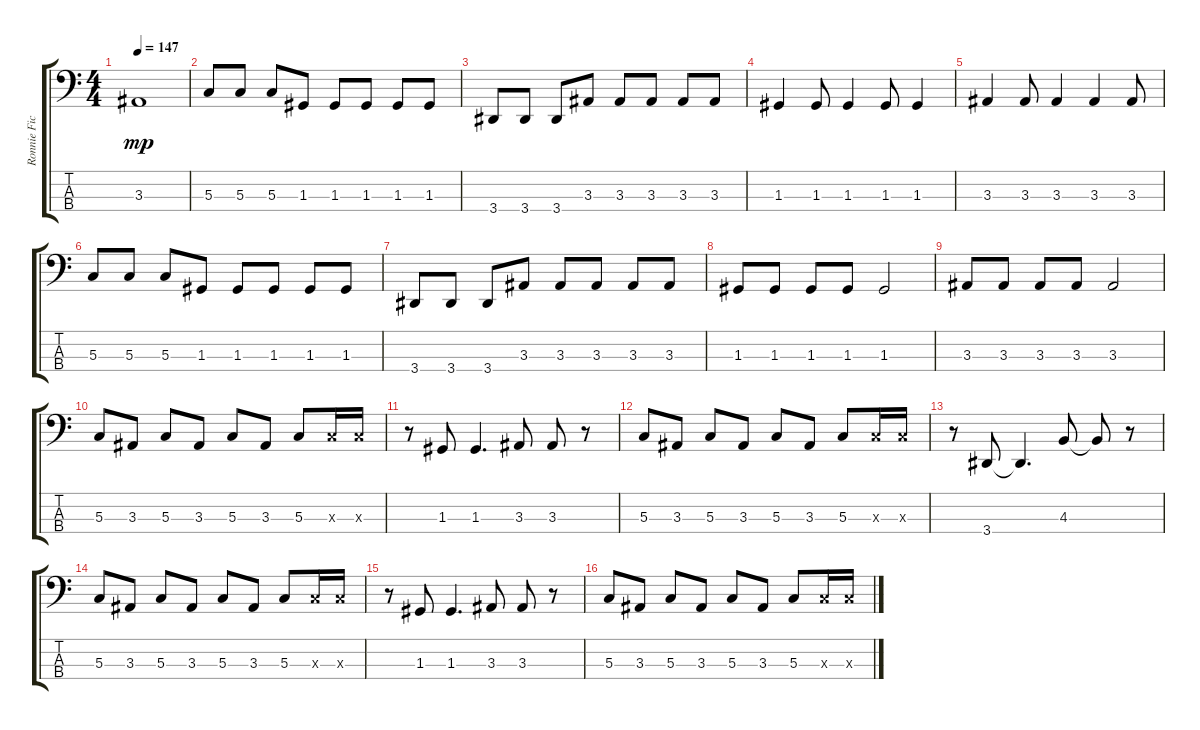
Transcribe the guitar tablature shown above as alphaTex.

\track ("Ronnie Ficarro - Bass" "Ronnie Fic") {instrument electricbasspick}
\staff {score tabs}
\tuning (F2 C2 G1 C1) {hide}
\ts (4 4)
\tempo 147
\clef f4
\ks c
3.3.1{dy mp} |
5.3.8 5.3.8 5.3.8 1.3.8 1.3.8 1.3.8 1.3.8 1.3.8 |
3.4.8 3.4.8 3.4.8 3.3.8 3.3.8 3.3.8 3.3.8 3.3.8 |
1.3.4 1.3.8 1.3.4 1.3.8 1.3.4 |
3.3.4 3.3.8 3.3.4 3.3.4 3.3.8 |
5.3.8 5.3.8 5.3.8 1.3.8 1.3.8 1.3.8 1.3.8 1.3.8 |
3.4.8 3.4.8 3.4.8 3.3.8 3.3.8 3.3.8 3.3.8 3.3.8 |
1.3.8 1.3.8 1.3.8 1.3.8 1.3.2 |
3.3.8 3.3.8 3.3.8 3.3.8 3.3.2 |
5.3.8 3.3.8 5.3.8 3.3.8 5.3.8 3.3.8 5.3.8 5.3{x}.16 5.3{x}.16 |
r.8 1.3.8 1.3.4{d} 3.3.8 3.3.8 r.8 |
5.3.8 3.3.8 5.3.8 3.3.8 5.3.8 3.3.8 5.3.8 5.3{x}.16 5.3{x}.16 |
r.8 3.4.8 3.4{t}.4{d} 4.3.8 4.3{t}.8 r.8 |
5.3.8 3.3.8 5.3.8 3.3.8 5.3.8 3.3.8 5.3.8 5.3{x}.16 5.3{x}.16 |
r.8 1.3.8 1.3.4{d} 3.3.8 3.3.8 r.8 |
5.3.8 3.3.8 5.3.8 3.3.8 5.3.8 3.3.8 5.3.8 5.3{x}.16 5.3{x}.16
